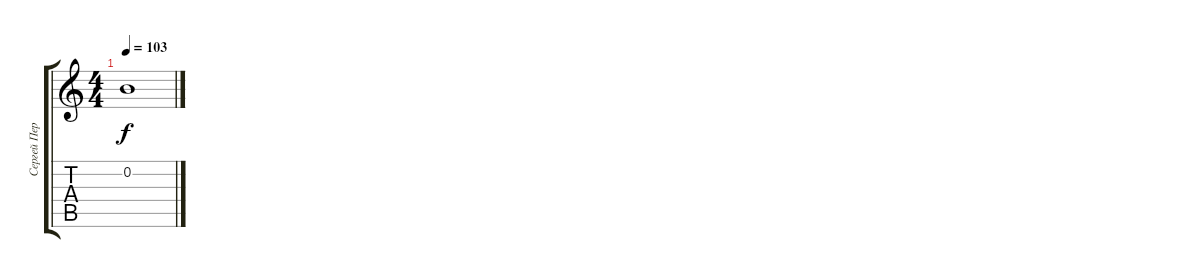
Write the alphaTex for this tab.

\track ("Сергей Перегуда (электро-гитара 1)" "Сергей Пер") {instrument electricguitarjazz}
\staff {score tabs}
\tuning (E4 B3 G3 D3 A2 E2) {hide}
\ts (4 4)
\tempo 103
\clef g2
\ks c
0.2{t}.1{dy f}
